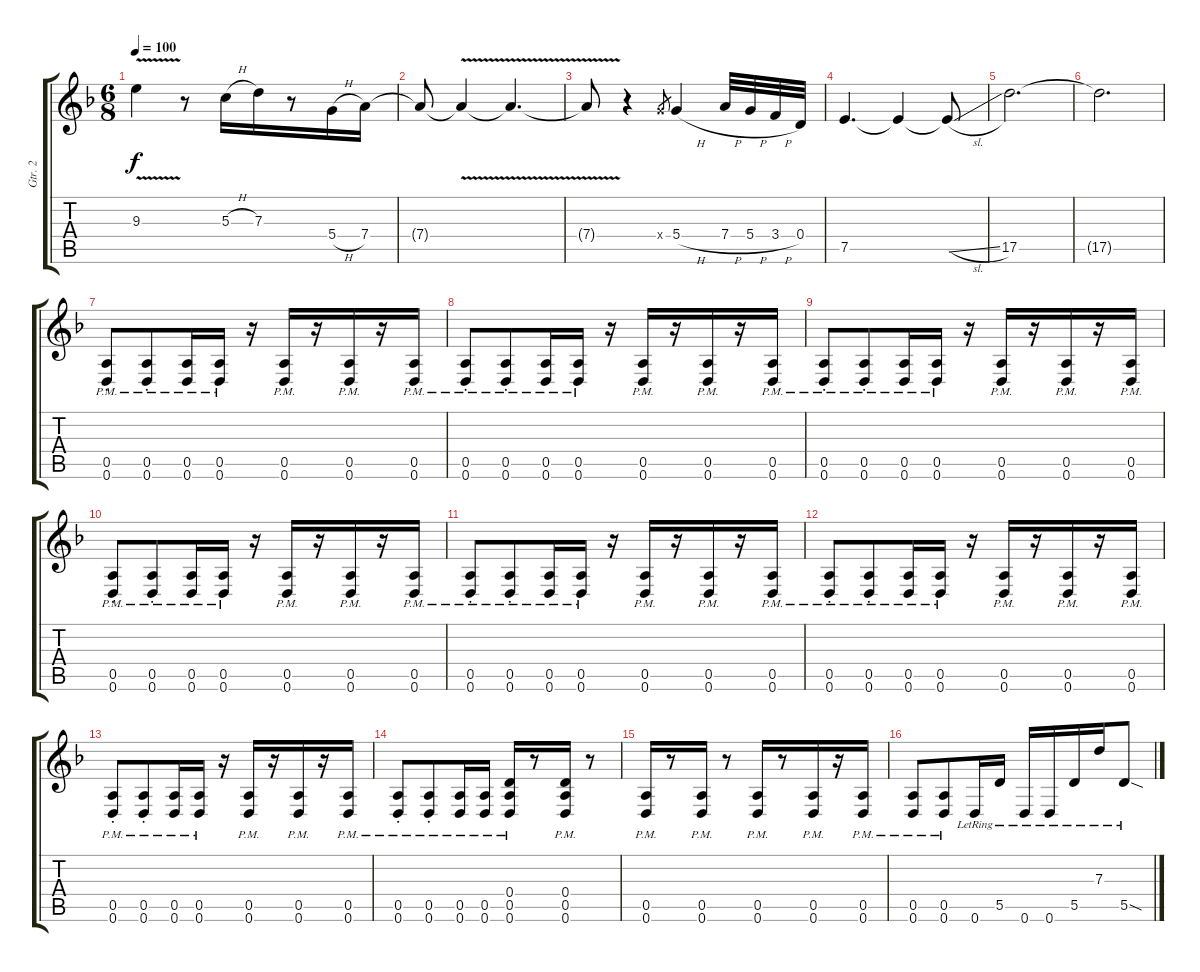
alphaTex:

\track ("Gtr. 2" "Gtr. 2") {instrument overdrivenguitar}
\staff {score tabs}
\tuning (E4 B3 G3 D3 A2 D2) {hide}
\ts (6 8)
\tempo 100
\clef g2
\ks f
9.3{v t}.4{dy f} r.8 5.3{h}.16 7.3.16 r.8 5.4{h}.16 7.4.16 |
7.4{t}.8 7.4{v t}.4 7.4{v t}.4{d} |
7.4{v t}.8 r.4 5.4{x}.8{gr} 5.4{h}.4 7.4{h}.32 5.4{h}.32 3.4{h}.32 0.4.32 |
7.5.4{d} 7.5{t}.4 7.5{sl t}.8 |
17.5.2{d} |
17.5{t}.2{d} |
(0.5{pm st} 0.6{pm st}).8 (0.5{pm st} 0.6{pm st}).8 (0.5{pm} 0.6{pm}).16 (0.5{pm} 0.6{pm}).16 r.16 (0.5{pm} 0.6{pm}).16 r.16 (0.5{pm} 0.6{pm}).16 r.16 (0.5{pm} 0.6{pm}).16 |
(0.5{pm st} 0.6{pm st}).8 (0.5{pm st} 0.6{pm st}).8 (0.5{pm} 0.6{pm}).16 (0.5{pm} 0.6{pm}).16 r.16 (0.5{pm} 0.6{pm}).16 r.16 (0.5{pm} 0.6{pm}).16 r.16 (0.5{pm} 0.6{pm}).16 |
(0.5{pm st} 0.6{pm st}).8 (0.5{pm st} 0.6{pm st}).8 (0.5{pm} 0.6{pm}).16 (0.5{pm} 0.6{pm}).16 r.16 (0.5{pm} 0.6{pm}).16 r.16 (0.5{pm} 0.6{pm}).16 r.16 (0.5{pm} 0.6{pm}).16 |
(0.5{pm st} 0.6{pm st}).8 (0.5{pm st} 0.6{pm st}).8 (0.5{pm} 0.6{pm}).16 (0.5{pm} 0.6{pm}).16 r.16 (0.5{pm} 0.6{pm}).16 r.16 (0.5{pm} 0.6{pm}).16 r.16 (0.5{pm} 0.6{pm}).16 |
(0.5{pm st} 0.6{pm st}).8 (0.5{pm st} 0.6{pm st}).8 (0.5{pm} 0.6{pm}).16 (0.5{pm} 0.6{pm}).16 r.16 (0.5{pm} 0.6{pm}).16 r.16 (0.5{pm} 0.6{pm}).16 r.16 (0.5{pm} 0.6{pm}).16 |
(0.5{pm st} 0.6{pm st}).8 (0.5{pm st} 0.6{pm st}).8 (0.5{pm} 0.6{pm}).16 (0.5{pm} 0.6{pm}).16 r.16 (0.5{pm} 0.6{pm}).16 r.16 (0.5{pm} 0.6{pm}).16 r.16 (0.5{pm} 0.6{pm}).16 |
(0.5{pm st} 0.6{pm st}).8 (0.5{pm st} 0.6{pm st}).8 (0.5{pm} 0.6{pm}).16 (0.5{pm} 0.6{pm}).16 r.16 (0.5{pm} 0.6{pm}).16 r.16 (0.5{pm} 0.6{pm}).16 r.16 (0.5{pm} 0.6{pm}).16 |
(0.5{pm st} 0.6{pm st}).8 (0.5{pm st} 0.6{pm st}).8 (0.5{pm} 0.6{pm}).16 (0.5{pm} 0.6{pm}).16 (0.4{pm} 0.5{pm} 0.6{pm}).16 r.8 (0.4{pm} 0.5{pm} 0.6{pm}).16 r.8 |
(0.5{pm} 0.6{pm}).16 r.8 (0.5{pm} 0.6{pm}).16 r.8 (0.5{pm} 0.6{pm}).16 r.8 (0.5{pm} 0.6{pm}).16 r.16 (0.5{pm} 0.6{pm}).16 |
(0.5{pm} 0.6{pm}).8 (0.5{pm} 0.6{pm}).8 0.6{lr}.16 5.5{lr}.16 0.6{lr}.16 0.6{lr}.16 5.5{lr}.16 7.3{lr}.16 5.5{sod lr}.8
